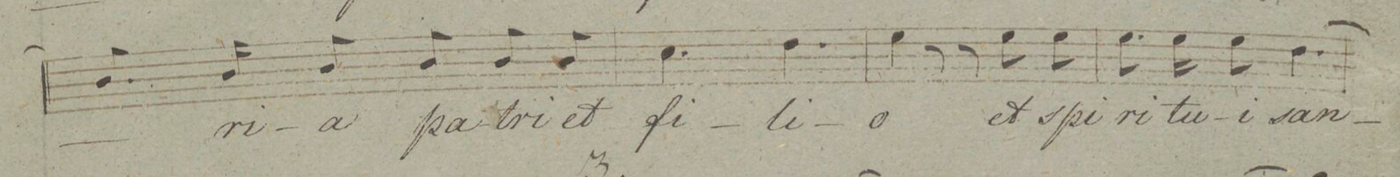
**kern	**text	**dynam
*I"Tenore.	*	*
*clefC4	*	*
*k[f#c#g#]	*	*
*M6/8	*	*
8.A/]	.	.
16A/	-ri-	.
8A/	-a	.
8A/	pa-	.
8A/	-tri	.
8A/	et	.
=46	=46	=46
4.B\	fi-	.
4.c#\	-li-	.
=47	=47	=47
4d\	-o	.
8r	.	.
8r	.	.
8d\	et	.
8d\	spi-	.
=48	=48	=48
8.d\	-ri-	.
16d\	-tu-	.
8d\	-i	.
(4.c#\	san-	.
=49	=49	=49
*-	*-	*-
